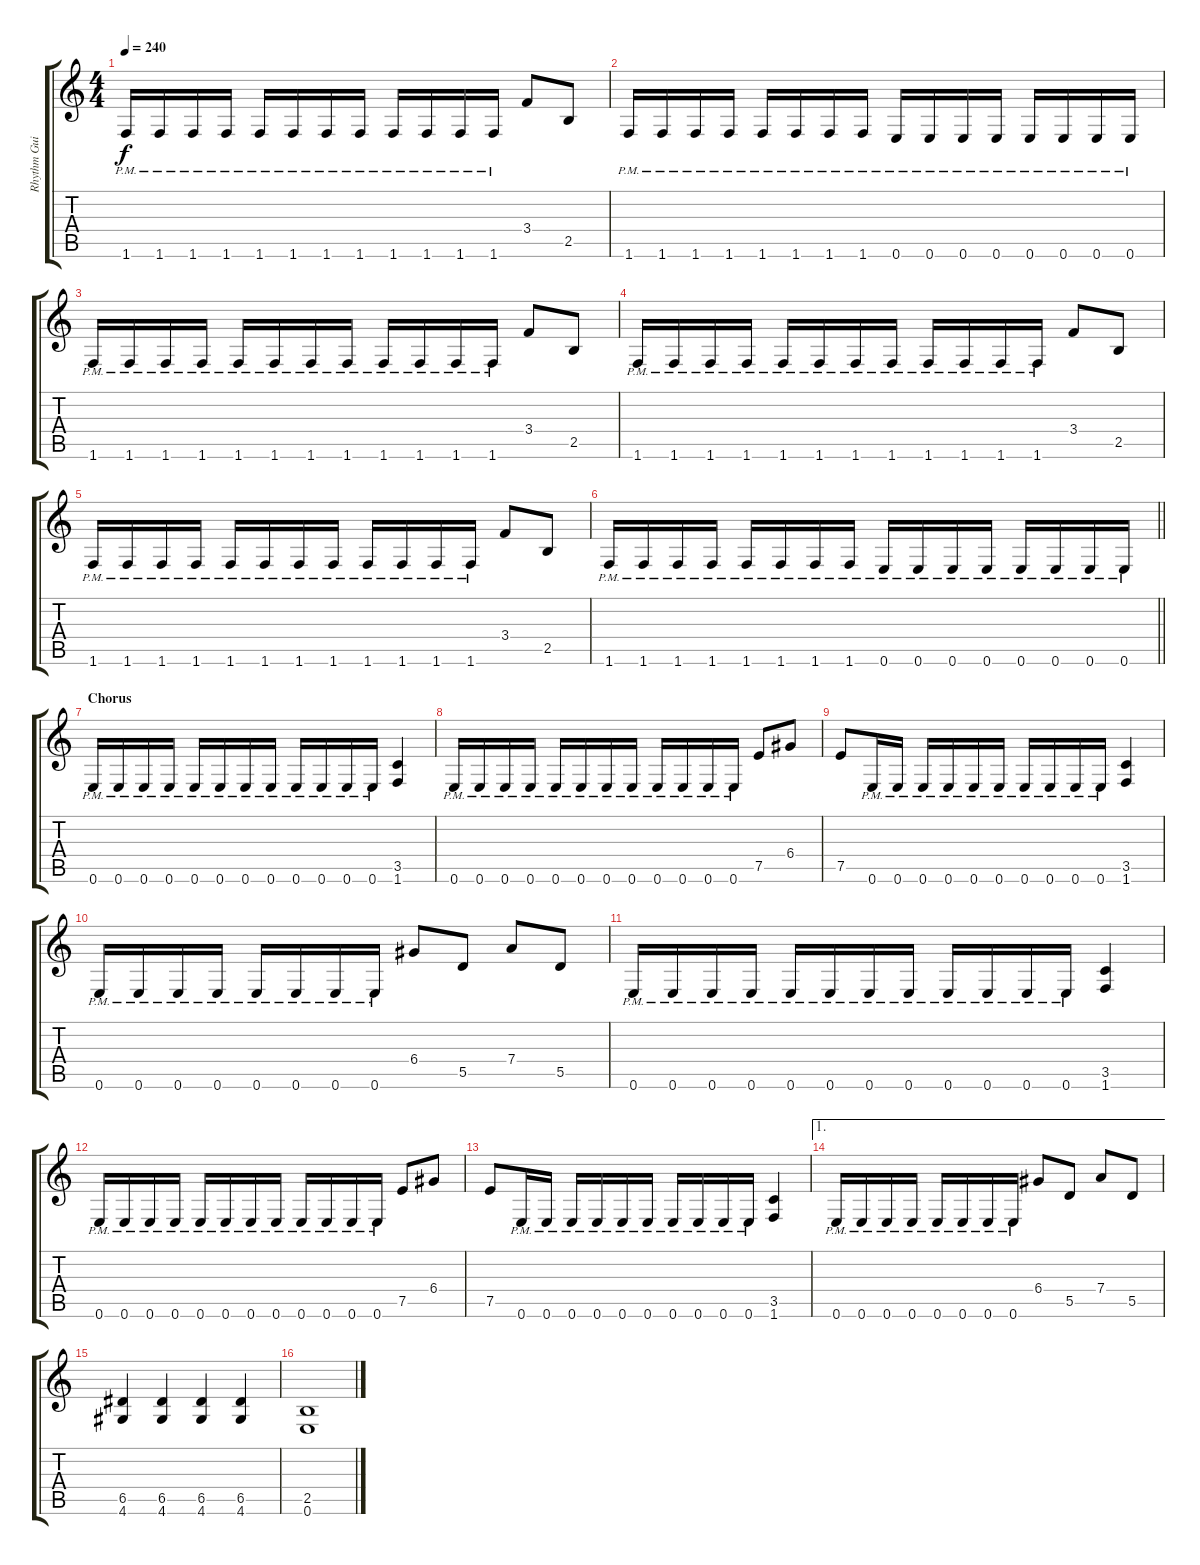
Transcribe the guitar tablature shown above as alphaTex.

\track ("Rhythm Guitar 1" "Rhythm Gui") {instrument distortionguitar}
\staff {score tabs}
\tuning (E4 B3 G3 D3 A2 E2) {hide}
\ts (4 4)
\tempo 240
\clef g2
\ks c
1.6{pm}.16{dy f} 1.6{pm}.16 1.6{pm}.16 1.6{pm}.16 1.6{pm}.16 1.6{pm}.16 1.6{pm}.16 1.6{pm}.16 1.6{pm}.16 1.6{pm}.16 1.6{pm}.16 1.6{pm}.16 3.4.8 2.5.8 |
1.6{pm}.16 1.6{pm}.16 1.6{pm}.16 1.6{pm}.16 1.6{pm}.16 1.6{pm}.16 1.6{pm}.16 1.6{pm}.16 0.6{pm}.16 0.6{pm}.16 0.6{pm}.16 0.6{pm}.16 0.6{pm}.16 0.6{pm}.16 0.6{pm}.16 0.6{pm}.16 |
1.6{pm}.16 1.6{pm}.16 1.6{pm}.16 1.6{pm}.16 1.6{pm}.16 1.6{pm}.16 1.6{pm}.16 1.6{pm}.16 1.6{pm}.16 1.6{pm}.16 1.6{pm}.16 1.6{pm}.16 3.4.8 2.5.8 |
1.6{pm}.16 1.6{pm}.16 1.6{pm}.16 1.6{pm}.16 1.6{pm}.16 1.6{pm}.16 1.6{pm}.16 1.6{pm}.16 1.6{pm}.16 1.6{pm}.16 1.6{pm}.16 1.6{pm}.16 3.4.8 2.5.8 |
1.6{pm}.16 1.6{pm}.16 1.6{pm}.16 1.6{pm}.16 1.6{pm}.16 1.6{pm}.16 1.6{pm}.16 1.6{pm}.16 1.6{pm}.16 1.6{pm}.16 1.6{pm}.16 1.6{pm}.16 3.4.8 2.5.8 |
\barLineRight lightlight
1.6{pm}.16 1.6{pm}.16 1.6{pm}.16 1.6{pm}.16 1.6{pm}.16 1.6{pm}.16 1.6{pm}.16 1.6{pm}.16 0.6{pm}.16 0.6{pm}.16 0.6{pm}.16 0.6{pm}.16 0.6{pm}.16 0.6{pm}.16 0.6{pm}.16 0.6{pm}.16 |
\section ("" "Chorus")
0.6{pm}.16 0.6{pm}.16 0.6{pm}.16 0.6{pm}.16 0.6{pm}.16 0.6{pm}.16 0.6{pm}.16 0.6{pm}.16 0.6{pm}.16 0.6{pm}.16 0.6{pm}.16 0.6{pm}.16 (3.5 1.6).4 |
0.6{pm}.16 0.6{pm}.16 0.6{pm}.16 0.6{pm}.16 0.6{pm}.16 0.6{pm}.16 0.6{pm}.16 0.6{pm}.16 0.6{pm}.16 0.6{pm}.16 0.6{pm}.16 0.6{pm}.16 7.5.8 6.4.8 |
7.5.8 0.6{pm}.16 0.6{pm}.16 0.6{pm}.16 0.6{pm}.16 0.6{pm}.16 0.6{pm}.16 0.6{pm}.16 0.6{pm}.16 0.6{pm}.16 0.6{pm}.16 (3.5 1.6).4 |
0.6{pm}.16 0.6{pm}.16 0.6{pm}.16 0.6{pm}.16 0.6{pm}.16 0.6{pm}.16 0.6{pm}.16 0.6{pm}.16 6.4.8 5.5.8 7.4.8 5.5.8 |
0.6{pm}.16 0.6{pm}.16 0.6{pm}.16 0.6{pm}.16 0.6{pm}.16 0.6{pm}.16 0.6{pm}.16 0.6{pm}.16 0.6{pm}.16 0.6{pm}.16 0.6{pm}.16 0.6{pm}.16 (3.5 1.6).4 |
0.6{pm}.16 0.6{pm}.16 0.6{pm}.16 0.6{pm}.16 0.6{pm}.16 0.6{pm}.16 0.6{pm}.16 0.6{pm}.16 0.6{pm}.16 0.6{pm}.16 0.6{pm}.16 0.6{pm}.16 7.5.8 6.4.8 |
7.5.8 0.6{pm}.16 0.6{pm}.16 0.6{pm}.16 0.6{pm}.16 0.6{pm}.16 0.6{pm}.16 0.6{pm}.16 0.6{pm}.16 0.6{pm}.16 0.6{pm}.16 (3.5 1.6).4 |
\ae 1
0.6{pm}.16 0.6{pm}.16 0.6{pm}.16 0.6{pm}.16 0.6{pm}.16 0.6{pm}.16 0.6{pm}.16 0.6{pm}.16 6.4.8 5.5.8 7.4.8 5.5.8 |
(6.5 4.6).4 (6.5 4.6).4 (6.5 4.6).4 (6.5 4.6).4 |
(2.5 0.6).1
